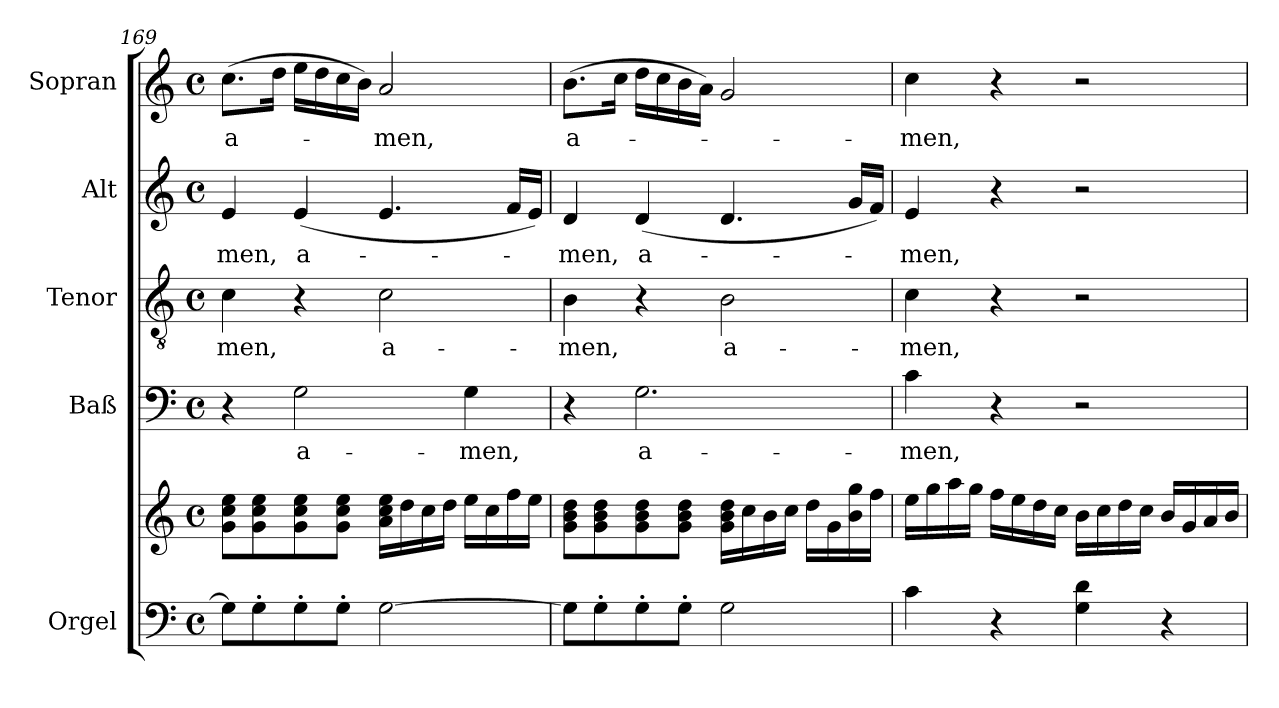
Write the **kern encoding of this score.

**kern	**kern	**kern	**text	**kern	**text	**kern	**text	**kern	**text
*part5	*part5	*part4	*part4	*part3	*part3	*part2	*part2	*part1	*part1
*staff6	*staff5	*staff4	*staff4	*staff3	*staff3	*staff2	*staff2	*staff1	*staff1
*I"Orgel	*	*I"Baß	*	*I"Tenor	*	*I"Alt	*	*I"Sopran	*
*clefF4	*clefG2	*clefF4	*	*clefGv2	*	*clefG2	*	*clefG2	*
*k[]	*k[]	*k[]	*	*k[]	*	*k[]	*	*k[]	*
*C:	*C:	*C:	*	*C:	*	*C:	*	*C:	*
*M4/4	*M4/4	*M4/4	*	*M4/4	*	*M4/4	*	*M4/4	*
*met(c)	*met(c)	*met(c)	*	*met(c)	*	*met(c)	*	*met(c)	*
=169	=169	=169	=169	=169	=169	=169	=169	=169	=169
!	!	!	!	!	!LO:LY:b	!	!LO:LY:b	!	!LO:LY:b
8G\L]	8g\ 8cc\ 8ee\L	4r	.	4c\	-men,	4e/	-men,	(>8.cc\L	a-
8G'>\	8g\ 8cc\ 8ee\	.	.	.	.	.	.	.	.
.	.	.	.	.	.	.	.	16dd\Jk	.
!	!	!	!LO:LY:b	!	!	!	!LO:LY:b	!	!
8G'>\	8g\ 8cc\ 8ee\	2G\	a-	4r	.	(<4e/	a-	16ee\LL	.
.	.	.	.	.	.	.	.	16dd\	.
8G'>\J	8g\ 8cc\ 8ee\J	.	.	.	.	.	.	16cc\	.
.	.	.	.	.	.	.	.	16b\JJ)	.
!	!	!	!	!	!LO:LY:b	!	!	!	!LO:LY:b
[2G\	16a\ 16cc\ 16ee\LL	.	.	2c\	a-	4.e/	.	2a/	-men,
.	16dd\	.	.	.	.	.	.	.	.
.	16cc\	.	.	.	.	.	.	.	.
.	16dd\JJ	.	.	.	.	.	.	.	.
!	!	!	!LO:LY:b	!	!	!	!	!	!
.	16ee\LL	4G\	-men,	.	.	.	.	.	.
.	16cc\	.	.	.	.	.	.	.	.
.	16ff\	.	.	.	.	16f/LL	.	.	.
.	16ee\JJ	.	.	.	.	16e/JJ)	.	.	.
=170	=170	=170	=170	=170	=170	=170	=170	=170	=170
!	!	!	!	!	!LO:LY:b	!	!LO:LY:b	!	!LO:LY:b
8G\L]	8g\ 8b\ 8dd\L	4r	.	4B\	-men,	4d/	-men,	(>8.b\L	a-
8G'>\	8g\ 8b\ 8dd\	.	.	.	.	.	.	.	.
.	.	.	.	.	.	.	.	16cc\Jk	.
!	!	!	!LO:LY:b	!	!	!	!LO:LY:b	!	!
8G'>\	8g\ 8b\ 8dd\	2.G\	a-	4r	.	(<4d/	a-	16dd\LL	.
.	.	.	.	.	.	.	.	16cc\	.
8G'>\J	8g\ 8b\ 8dd\J	.	.	.	.	.	.	16b\	.
.	.	.	.	.	.	.	.	16a\JJ)	.
!	!	!	!	!	!LO:LY:b	!	!	!	!
2G\	16g\ 16b\ 16dd\LL	.	.	2B\	a-	4.d/	.	2g/	.
.	16cc\	.	.	.	.	.	.	.	.
.	16b\	.	.	.	.	.	.	.	.
.	16cc\JJ	.	.	.	.	.	.	.	.
.	16dd\LL	.	.	.	.	.	.	.	.
.	16g\	.	.	.	.	.	.	.	.
.	16b\ 16gg\	.	.	.	.	16g/LL	.	.	.
.	16ff\JJ	.	.	.	.	16f/JJ)	.	.	.
=171	=171	=171	=171	=171	=171	=171	=171	=171	=171
!	!	!	!LO:LY:b	!	!LO:LY:b	!	!LO:LY:b	!	!LO:LY:b
4c\	16ee\LL	4c\	-men,	4c\	-men,	4e/	-men,	4cc\	-men,
.	16gg\	.	.	.	.	.	.	.	.
.	16aa\	.	.	.	.	.	.	.	.
.	16gg\JJ	.	.	.	.	.	.	.	.
4r	16ff\LL	4r	.	4r	.	4r	.	4r	.
.	16ee\	.	.	.	.	.	.	.	.
.	16dd\	.	.	.	.	.	.	.	.
.	16cc\JJ	.	.	.	.	.	.	.	.
4G\ 4d\	16b\LL	2r	.	2r	.	2r	.	2r	.
.	16cc\	.	.	.	.	.	.	.	.
.	16dd\	.	.	.	.	.	.	.	.
.	16cc\JJ	.	.	.	.	.	.	.	.
4r	16b/LL	.	.	.	.	.	.	.	.
.	16g/	.	.	.	.	.	.	.	.
.	16a/	.	.	.	.	.	.	.	.
.	16b/JJ	.	.	.	.	.	.	.	.
=	=	=	=	=	=	=	=	=	=
*-	*-	*-	*-	*-	*-	*-	*-	*-	*-
